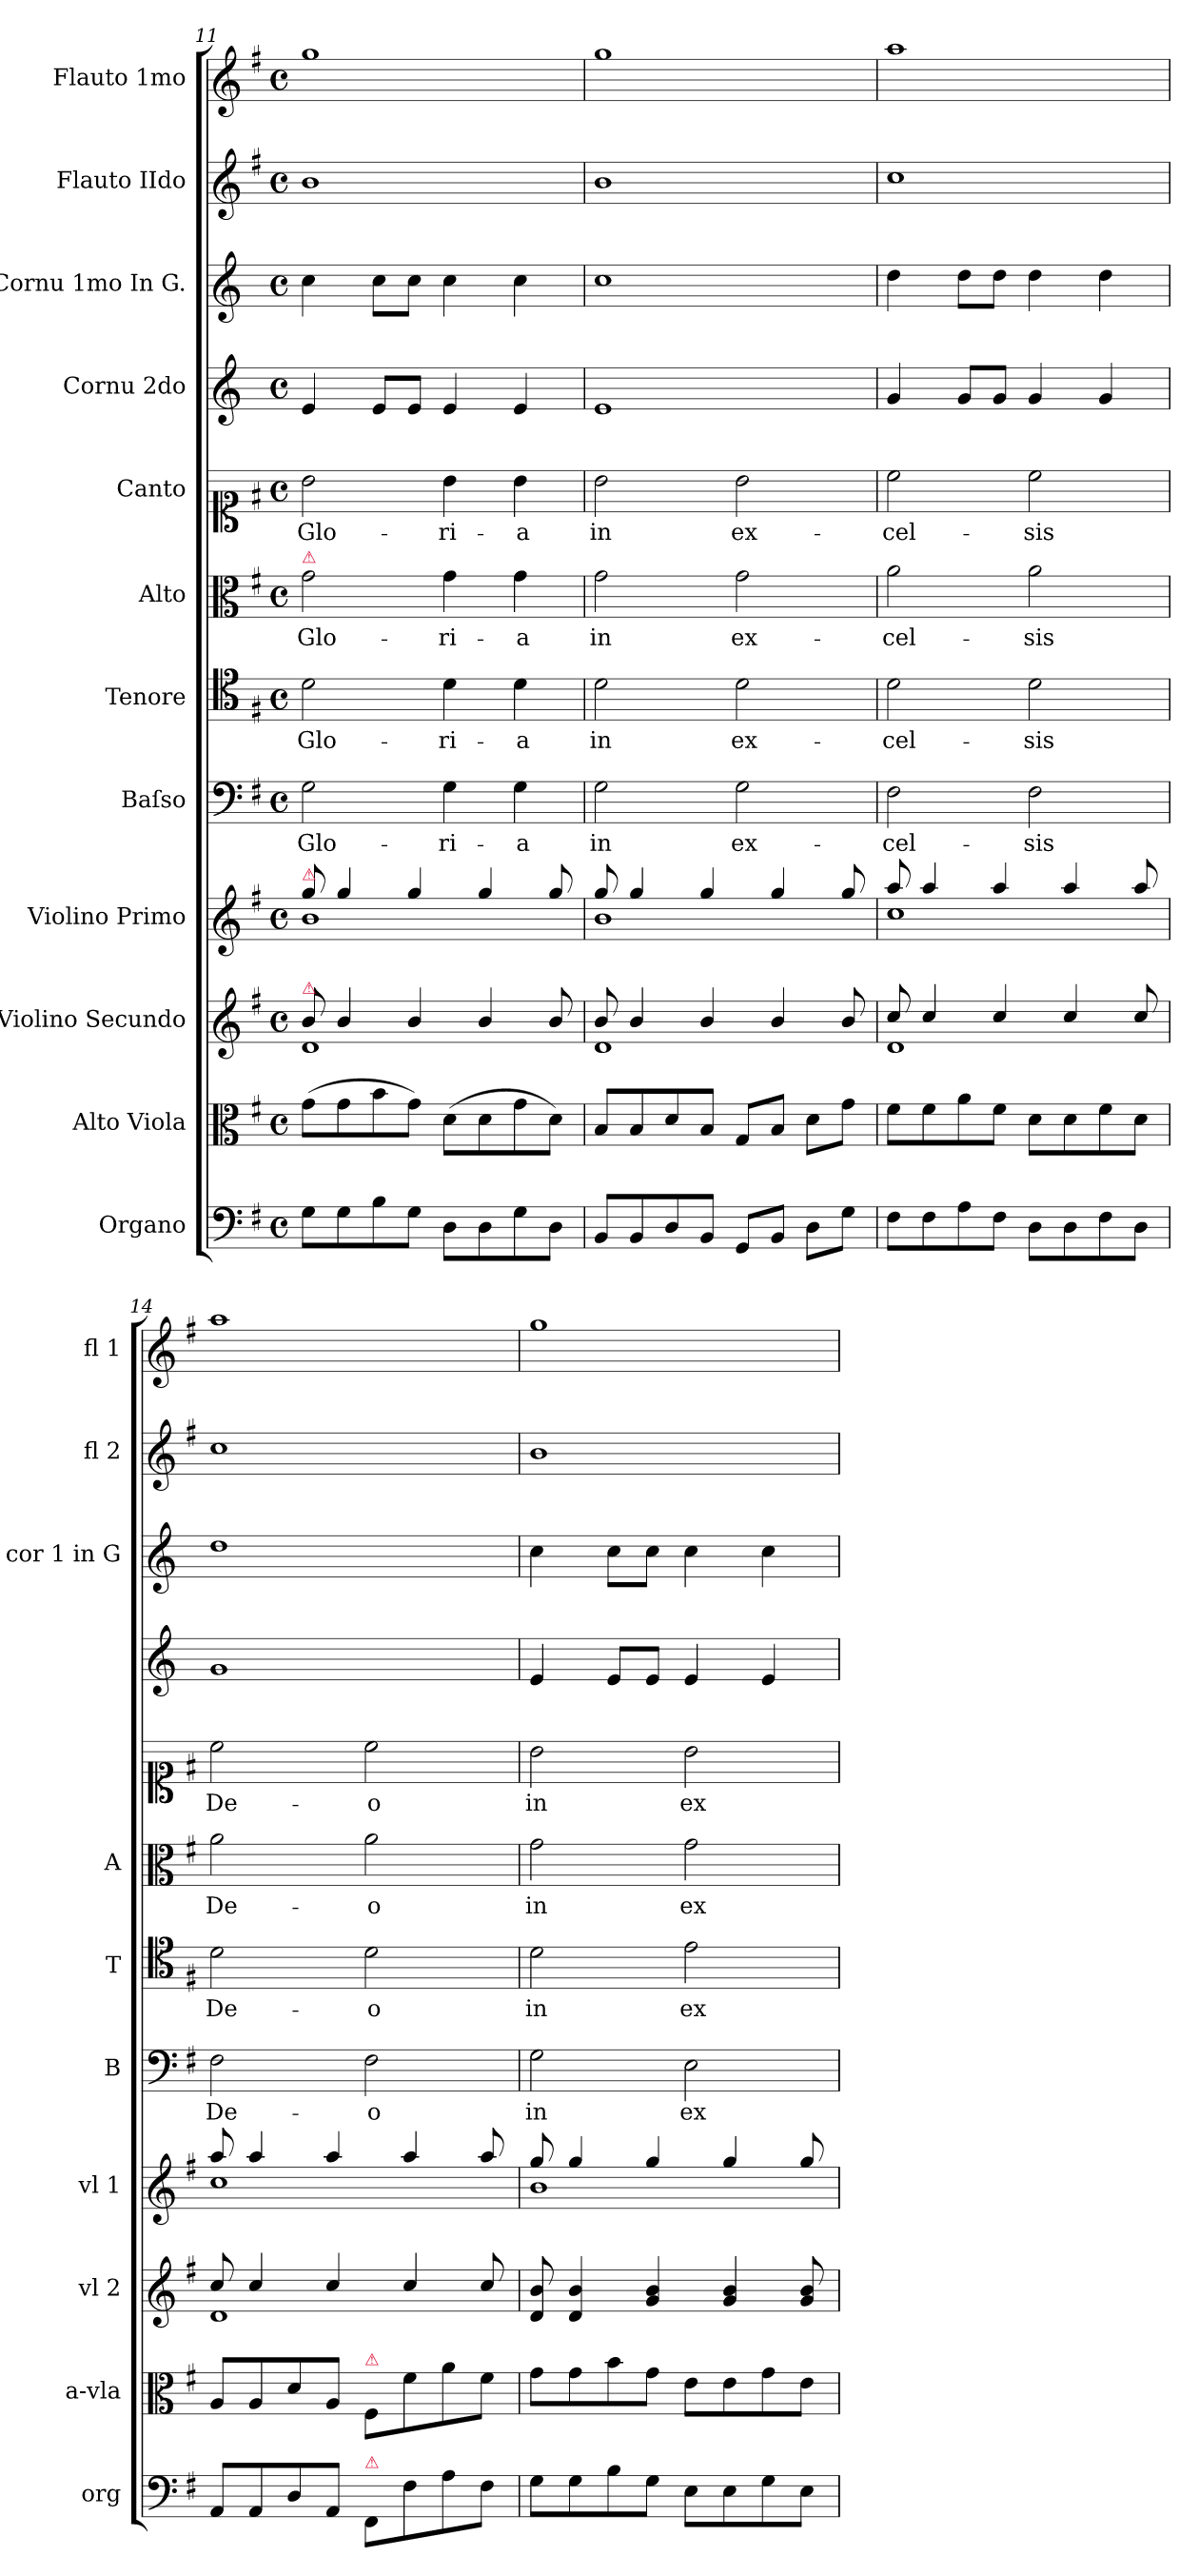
**kern	**kern	**kern	**kern	**kern	**text	**kern	**text	**kern	**text	**kern	**text	**kern	**kern	**kern	**kern
*part12	*part11	*part10	*part9	*part8	*part8	*part7	*part7	*part6	*part6	*part5	*part5	*part4	*part3	*part2	*part1
*staff12	*staff11	*staff10	*staff9	*staff8	*staff8	*staff7	*staff7	*staff6	*staff6	*staff5	*staff5	*staff4	*staff3	*staff2	*staff1
*I"Organo	*I"Alto Viola	*I"Violino Secundo	*I"Violino Primo	*I"Baſso	*	*I"Tenore	*	*I"Alto	*	*I"Canto	*	*I"Cornu 2do	*I"Cornu 1mo In G.	*I"Flauto IIdo	*I"Flauto 1mo
*I'org	*I'a-vla	*I'vl 2	*I'vl 1	*I'B	*	*I'T	*	*I'A	*	*	*	*	*I'cor 1 in G	*I'fl 2	*I'fl 1
*clefF4	*clefC3	*clefG2	*clefG2	*clefF4	*	*clefC4	*	*clefC3	*	*clefC1	*	*clefG2	*clefG2	*clefG2	*clefG2
*	*	*	*	*	*	*	*	*	*	*	*	*ITrd3c5	*ITrd3c5	*	*
*k[f#]	*k[f#]	*k[f#]	*k[f#]	*k[f#]	*	*k[f#]	*	*k[f#]	*	*k[f#]	*	*k[f#]	*k[f#]	*k[f#]	*k[f#]
*G:	*G:	*G:	*G:	*G:	*	*G:	*	*G:	*	*G:	*	*G:	*G:	*G:	*G:
*M4/4	*M4/4	*M4/4	*M4/4	*M4/4	*	*M4/4	*	*M4/4	*	*M4/4	*	*M4/4	*M4/4	*M4/4	*M4/4
*met(c)	*met(c)	*met(c)	*met(c)	*met(c)	*	*met(c)	*	*met(c)	*	*met(c)	*	*met(c)	*met(c)	*met(c)	*met(c)
=11	=11	=11	=11	=11	=11	=11	=11	=11	=11	=11	=11	=11	=11	=11	=11
*	*	*^	*^	*	*	*	*	*	*	*	*	*	*	*	*
!	!	!	!	!	!	!	!	!	!	!LO:TX:a:color=crimson:t=⚠	!	!	!	!	!	!	!
!	!	!	!	!LO:TX:a:color=crimson:t=⚠	!	!	!	!	!	!	!	!	!	!	!	!	!
!	!	!LO:TX:a:color=crimson:t=⚠	!	!	!	!	!	!	!	!	!	!	!	!	!	!	!
!	!	!	!	!	!	!	!LO:LY:i	!	!LO:LY:i	!	!LO:LY:i	!	!LO:LY:i	!	!	!	!
8G\L	(8g\L	8b/	1d	8gg/	1b	2G\	Glo-	2d\	Glo-	2g\	Glo-	2b\	Glo-	4B/	4g\	1b	1gg
8G\	8g\	4b/	.	4gg/	.	.	.	.	.	.	.	.	.	.	.	.	.
8B\	8b\	.	.	.	.	.	.	.	.	.	.	.	.	8B/L	8g\L	.	.
8G\J	8g\J)	4b/	.	4gg/	.	.	.	.	.	.	.	.	.	8B/J	8g\J	.	.
!	!	!	!	!	!	!	!LO:LY:i	!	!LO:LY:i	!	!LO:LY:i	!	!LO:LY:i	!	!	!	!
8D\L	(8d\L	.	.	.	.	4G\	-ri-	4d\	-ri-	4g\	-ri-	4b\	-ri-	4B/	4g\	.	.
8D\	8d\	4b/	.	4gg/	.	.	.	.	.	.	.	.	.	.	.	.	.
!	!	!	!	!	!	!	!LO:LY:i	!	!LO:LY:i	!	!LO:LY:i	!	!LO:LY:i	!	!	!	!
8G\	8g\	.	.	.	.	4G\	-a	4d\	-a	4g\	-a	4b\	-a	4B/	4g\	.	.
8D\J	8d\J)	8b/	.	8gg/	.	.	.	.	.	.	.	.	.	.	.	.	.
=12	=12	=12	=12	=12	=12	=12	=12	=12	=12	=12	=12	=12	=12	=12	=12	=12	=12
8BB/L	8B/L	8b/	1d	8gg/	1b	2G\	in	2d\	in	2g\	in	2b\	in	1B	1g	1b	1gg
8BB/	8B/	4b/	.	4gg/	.	.	.	.	.	.	.	.	.	.	.	.	.
8D/	8d/	.	.	.	.	.	.	.	.	.	.	.	.	.	.	.	.
8BB/J	8B/J	4b/	.	4gg/	.	.	.	.	.	.	.	.	.	.	.	.	.
8GG/L	8G/L	.	.	.	.	2G\	ex-	2d\	ex-	2g\	ex-	2b\	ex-	.	.	.	.
8BB/J	8B/J	4b/	.	4gg/	.	.	.	.	.	.	.	.	.	.	.	.	.
8D\L	8d\L	.	.	.	.	.	.	.	.	.	.	.	.	.	.	.	.
8G\J	8g\J	8b/	.	8gg/	.	.	.	.	.	.	.	.	.	.	.	.	.
=13	=13	=13	=13	=13	=13	=13	=13	=13	=13	=13	=13	=13	=13	=13	=13	=13	=13
8F#\L	8f#\L	8cc/	1d	8aa/	1cc	2F#\	-cel-	2d\	-cel-	2a\	-cel-	2cc\	-cel-	4d/	4a\	1cc	1aa
8F#\	8f#\	4cc/	.	4aa/	.	.	.	.	.	.	.	.	.	.	.	.	.
8A\	8a\	.	.	.	.	.	.	.	.	.	.	.	.	8d/L	8a\L	.	.
8F#\J	8f#\J	4cc/	.	4aa/	.	.	.	.	.	.	.	.	.	8d/J	8a\J	.	.
8D\L	8d\L	.	.	.	.	2F#\	-sis	2d\	-sis	2a\	-sis	2cc\	-sis	4d/	4a\	.	.
8D\	8d\	4cc/	.	4aa/	.	.	.	.	.	.	.	.	.	.	.	.	.
8F#\	8f#\	.	.	.	.	.	.	.	.	.	.	.	.	4d/	4a\	.	.
8D\J	8d\J	8cc/	.	8aa/	.	.	.	.	.	.	.	.	.	.	.	.	.
=14	=14	=14	=14	=14	=14	=14	=14	=14	=14	=14	=14	=14	=14	=14	=14	=14	=14
8AA/L	8A/L	8cc/	1d	8aa/	1cc	2F#\	De-	2d\	De-	2a\	De-	2cc\	De-	1d	1a	1cc	1aa
8AA/	8A/	4cc/	.	4aa/	.	.	.	.	.	.	.	.	.	.	.	.	.
8D/	8d/	.	.	.	.	.	.	.	.	.	.	.	.	.	.	.	.
8AA/J	8A/J	4cc/	.	4aa/	.	.	.	.	.	.	.	.	.	.	.	.	.
!	!LO:TX:a:color=crimson:t=⚠	!	!	!	!	!	!	!	!	!	!	!	!	!	!	!	!
!LO:TX:a:color=crimson:t=⚠	!	!	!	!	!	!	!	!	!	!	!	!	!	!	!	!	!
8FF#/L	8F#/L	.	.	.	.	2F#\	-o	2d\	-o	2a\	-o	2cc\	-o	.	.	.	.
8F#\	8f#\	4cc/	.	4aa/	.	.	.	.	.	.	.	.	.	.	.	.	.
8A\	8a\	.	.	.	.	.	.	.	.	.	.	.	.	.	.	.	.
8F#\J	8f#\J	8cc/	.	8aa/	.	.	.	.	.	.	.	.	.	.	.	.	.
*	*	*v	*v	*	*	*	*	*	*	*	*	*	*	*	*	*	*
=15	=15	=15	=15	=15	=15	=15	=15	=15	=15	=15	=15	=15	=15	=15	=15	=15
8G\L	8g\L	8d/ 8b/	8gg/	1b	2G\	in	2d\	in	2g\	in	2b\	in	4B/	4g\	1b	1gg
8G\	8g\	4d/ 4b/	4gg/	.	.	.	.	.	.	.	.	.	.	.	.	.
8B\	8b\	.	.	.	.	.	.	.	.	.	.	.	8B/L	8g\L	.	.
8G\J	8g\J	4g/ 4b/	4gg/	.	.	.	.	.	.	.	.	.	8B/J	8g\J	.	.
8E\L	8e\L	.	.	.	2E\	ex-	2e\	ex-	2g\	ex-	2b\	ex-	4B/	4g\	.	.
8E\	8e\	4g/ 4b/	4gg/	.	.	.	.	.	.	.	.	.	.	.	.	.
8G\	8g\	.	.	.	.	.	.	.	.	.	.	.	4B/	4g\	.	.
8E\J	8e\J	8g/ 8b/	8gg/	.	.	.	.	.	.	.	.	.	.	.	.	.
*	*	*	*v	*v	*	*	*	*	*	*	*	*	*	*	*	*
=	=	=	=	=	=	=	=	=	=	=	=	=	=	=	=
*-	*-	*-	*-	*-	*-	*-	*-	*-	*-	*-	*-	*-	*-	*-	*-
